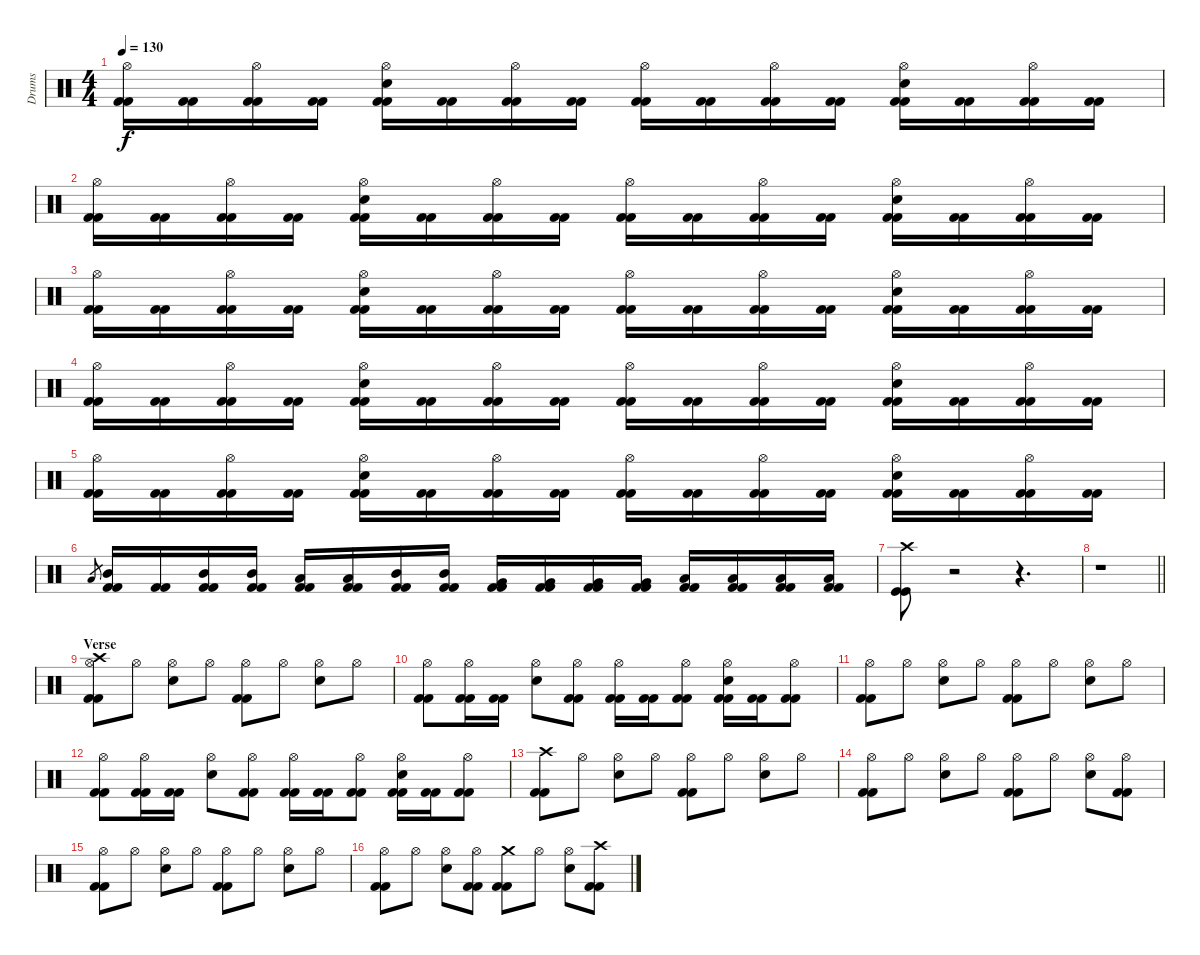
\track ("Drums" "Drums") {instrument percussion}
\staff {score}
\articulation defaults
\ts (4 4)
\tempo 130
\clef neutral
\ks c
("Hi-Hat (open)" "Kick (hit) 2" "Kick (hit) 2").16{dy f} ("Kick (hit) 2" "Kick (hit) 2").16 ("Hi-Hat (open)" "Kick (hit) 2" "Kick (hit) 2").16 ("Kick (hit) 2" "Kick (hit) 2").16 ("Hi-Hat (open)" "Snare (hit) 2" "Kick (hit) 2" "Kick (hit) 2").16 ("Kick (hit) 2" "Kick (hit) 2").16 ("Hi-Hat (open)" "Kick (hit) 2" "Kick (hit) 2").16 ("Kick (hit) 2" "Kick (hit) 2").16 ("Hi-Hat (open)" "Kick (hit) 2" "Kick (hit) 2").16 ("Kick (hit) 2" "Kick (hit) 2").16 ("Hi-Hat (open)" "Kick (hit) 2" "Kick (hit) 2").16 ("Kick (hit) 2" "Kick (hit) 2").16 ("Hi-Hat (open)" "Snare (hit) 2" "Kick (hit) 2" "Kick (hit) 2").16 ("Kick (hit) 2" "Kick (hit) 2").16 ("Hi-Hat (open)" "Kick (hit) 2" "Kick (hit) 2").16 ("Kick (hit) 2" "Kick (hit) 2").16 |
("Hi-Hat (open)" "Kick (hit) 2" "Kick (hit) 2").16 ("Kick (hit) 2" "Kick (hit) 2").16 ("Hi-Hat (open)" "Kick (hit) 2" "Kick (hit) 2").16 ("Kick (hit) 2" "Kick (hit) 2").16 ("Hi-Hat (open)" "Snare (hit) 2" "Kick (hit) 2" "Kick (hit) 2").16 ("Kick (hit) 2" "Kick (hit) 2").16 ("Hi-Hat (open)" "Kick (hit) 2" "Kick (hit) 2").16 ("Kick (hit) 2" "Kick (hit) 2").16 ("Hi-Hat (open)" "Kick (hit) 2" "Kick (hit) 2").16 ("Kick (hit) 2" "Kick (hit) 2").16 ("Hi-Hat (open)" "Kick (hit) 2" "Kick (hit) 2").16 ("Kick (hit) 2" "Kick (hit) 2").16 ("Hi-Hat (open)" "Snare (hit) 2" "Kick (hit) 2" "Kick (hit) 2").16 ("Kick (hit) 2" "Kick (hit) 2").16 ("Hi-Hat (open)" "Kick (hit) 2" "Kick (hit) 2").16 ("Kick (hit) 2" "Kick (hit) 2").16 |
("Hi-Hat (open)" "Kick (hit) 2" "Kick (hit) 2").16 ("Kick (hit) 2" "Kick (hit) 2").16 ("Hi-Hat (open)" "Kick (hit) 2" "Kick (hit) 2").16 ("Kick (hit) 2" "Kick (hit) 2").16 ("Hi-Hat (open)" "Snare (hit) 2" "Kick (hit) 2" "Kick (hit) 2").16 ("Kick (hit) 2" "Kick (hit) 2").16 ("Hi-Hat (open)" "Kick (hit) 2" "Kick (hit) 2").16 ("Kick (hit) 2" "Kick (hit) 2").16 ("Hi-Hat (open)" "Kick (hit) 2" "Kick (hit) 2").16 ("Kick (hit) 2" "Kick (hit) 2").16 ("Hi-Hat (open)" "Kick (hit) 2" "Kick (hit) 2").16 ("Kick (hit) 2" "Kick (hit) 2").16 ("Hi-Hat (open)" "Snare (hit) 2" "Kick (hit) 2" "Kick (hit) 2").16 ("Kick (hit) 2" "Kick (hit) 2").16 ("Hi-Hat (open)" "Kick (hit) 2" "Kick (hit) 2").16 ("Kick (hit) 2" "Kick (hit) 2").16 |
("Hi-Hat (open)" "Kick (hit) 2" "Kick (hit) 2").16 ("Kick (hit) 2" "Kick (hit) 2").16 ("Hi-Hat (open)" "Kick (hit) 2" "Kick (hit) 2").16 ("Kick (hit) 2" "Kick (hit) 2").16 ("Hi-Hat (open)" "Snare (hit) 2" "Kick (hit) 2" "Kick (hit) 2").16 ("Kick (hit) 2" "Kick (hit) 2").16 ("Hi-Hat (open)" "Kick (hit) 2" "Kick (hit) 2").16 ("Kick (hit) 2" "Kick (hit) 2").16 ("Hi-Hat (open)" "Kick (hit) 2" "Kick (hit) 2").16 ("Kick (hit) 2" "Kick (hit) 2").16 ("Hi-Hat (open)" "Kick (hit) 2" "Kick (hit) 2").16 ("Kick (hit) 2" "Kick (hit) 2").16 ("Hi-Hat (open)" "Snare (hit) 2" "Kick (hit) 2" "Kick (hit) 2").16 ("Kick (hit) 2" "Kick (hit) 2").16 ("Hi-Hat (open)" "Kick (hit) 2" "Kick (hit) 2").16 ("Kick (hit) 2" "Kick (hit) 2").16 |
("Hi-Hat (open)" "Kick (hit) 2" "Kick (hit) 2").16 ("Kick (hit) 2" "Kick (hit) 2").16 ("Hi-Hat (open)" "Kick (hit) 2" "Kick (hit) 2").16 ("Kick (hit) 2" "Kick (hit) 2").16 ("Hi-Hat (open)" "Snare (hit) 2" "Kick (hit) 2" "Kick (hit) 2").16 ("Kick (hit) 2" "Kick (hit) 2").16 ("Hi-Hat (open)" "Kick (hit) 2" "Kick (hit) 2").16 ("Kick (hit) 2" "Kick (hit) 2").16 ("Hi-Hat (open)" "Kick (hit) 2" "Kick (hit) 2").16 ("Kick (hit) 2" "Kick (hit) 2").16 ("Hi-Hat (open)" "Kick (hit) 2" "Kick (hit) 2").16 ("Kick (hit) 2" "Kick (hit) 2").16 ("Hi-Hat (open)" "Snare (hit) 2" "Kick (hit) 2" "Kick (hit) 2").16 ("Kick (hit) 2" "Kick (hit) 2").16 ("Hi-Hat (open)" "Kick (hit) 2" "Kick (hit) 2").16 ("Kick (hit) 2" "Kick (hit) 2").16 |
"Low Tom (hit)".8{gr} ("Mid Tom (hit)" "Kick (hit) 2" "Kick (hit) 2").16 ("Kick (hit) 2" "Kick (hit) 2").16 ("Mid Tom (hit)" "Kick (hit) 2" "Kick (hit) 2").16 ("Mid Tom (hit)" "Kick (hit) 2" "Kick (hit) 2").16 ("Low Tom (hit)" "Kick (hit) 2" "Kick (hit) 2").16 ("Low Tom (hit)" "Kick (hit) 2" "Kick (hit) 2").16 ("Mid Tom (hit)" "Kick (hit) 2" "Kick (hit) 2").16 ("Mid Tom (hit)" "Kick (hit) 2" "Kick (hit) 2").16 ("Very Low Tom (hit)" "Kick (hit) 2" "Kick (hit) 2").16 ("Very Low Tom (hit)" "Kick (hit) 2" "Kick (hit) 2").16 ("Very Low Tom (hit)" "Kick (hit) 2" "Kick (hit) 2").16 ("Very Low Tom (hit)" "Kick (hit) 2" "Kick (hit) 2").16 ("Low Tom (hit)" "Kick (hit) 2" "Kick (hit) 2").16 ("Low Tom (hit)" "Kick (hit) 2" "Kick (hit) 2").16 ("Low Floor Tom (hit)" "Kick (hit) 2" "Kick (hit) 2").16 ("Low Floor Tom (hit)" "Kick (hit) 2" "Kick (hit) 2").16 |
("Crash high (hit)" "Kick (hit)" "Kick (hit)").8 r.2{volume 0} r.4{d volume 16} |
\barLineRight lightlight
r.1 |
\section ("" "Verse")
("Crash high (hit)" "Hi-Hat (open)" "Kick (hit) 2" "Kick (hit) 2").8 "Hi-Hat (open)".8 ("Hi-Hat (open)" "Snare (hit) 2").8 "Hi-Hat (open)".8 ("Hi-Hat (open)" "Kick (hit) 2" "Kick (hit) 2").8 "Hi-Hat (open)".8 ("Hi-Hat (open)" "Snare (hit) 2").8 "Hi-Hat (open)".8 |
("Hi-Hat (open)" "Kick (hit) 2" "Kick (hit) 2").8 ("Hi-Hat (open)" "Kick (hit) 2" "Kick (hit) 2").16 ("Kick (hit) 2" "Kick (hit) 2").16 ("Hi-Hat (open)" "Snare (hit) 2").8 ("Hi-Hat (open)" "Kick (hit) 2" "Kick (hit) 2").8 ("Hi-Hat (open)" "Kick (hit) 2" "Kick (hit) 2").16 ("Kick (hit) 2" "Kick (hit) 2").16 ("Hi-Hat (open)" "Kick (hit) 2" "Kick (hit) 2").8 ("Hi-Hat (open)" "Snare (hit) 2" "Kick (hit) 2" "Kick (hit) 2").16 ("Kick (hit) 2" "Kick (hit) 2").16 ("Hi-Hat (open)" "Kick (hit) 2" "Kick (hit) 2").8 |
("Hi-Hat (open)" "Kick (hit) 2" "Kick (hit) 2").8 "Hi-Hat (open)".8 ("Hi-Hat (open)" "Snare (hit) 2").8 "Hi-Hat (open)".8 ("Hi-Hat (open)" "Kick (hit) 2" "Kick (hit) 2").8 "Hi-Hat (open)".8 ("Hi-Hat (open)" "Snare (hit) 2").8 "Hi-Hat (open)".8 |
("Hi-Hat (open)" "Kick (hit) 2" "Kick (hit) 2").8 ("Hi-Hat (open)" "Kick (hit) 2" "Kick (hit) 2").16 ("Kick (hit) 2" "Kick (hit) 2").16 ("Hi-Hat (open)" "Snare (hit) 2").8 ("Hi-Hat (open)" "Kick (hit) 2" "Kick (hit) 2").8 ("Hi-Hat (open)" "Kick (hit) 2" "Kick (hit) 2").16 ("Kick (hit) 2" "Kick (hit) 2").16 ("Hi-Hat (open)" "Kick (hit) 2" "Kick (hit) 2").8 ("Hi-Hat (open)" "Snare (hit) 2" "Kick (hit) 2" "Kick (hit) 2").16 ("Kick (hit) 2" "Kick (hit) 2").16 ("Hi-Hat (open)" "Kick (hit) 2" "Kick (hit) 2").8 |
("Crash high (hit)" "Kick (hit) 2" "Kick (hit) 2").8 "Hi-Hat (open)".8 ("Hi-Hat (open)" "Snare (hit) 2").8 "Hi-Hat (open)".8 ("Hi-Hat (open)" "Kick (hit) 2" "Kick (hit) 2").8 "Hi-Hat (open)".8 ("Hi-Hat (open)" "Snare (hit) 2").8 "Hi-Hat (open)".8 |
("Hi-Hat (open)" "Kick (hit) 2" "Kick (hit) 2").8 "Hi-Hat (open)".8 ("Hi-Hat (open)" "Snare (hit) 2").8 "Hi-Hat (open)".8 ("Hi-Hat (open)" "Kick (hit) 2" "Kick (hit) 2").8 "Hi-Hat (open)".8 ("Hi-Hat (open)" "Snare (hit) 2").8 ("Hi-Hat (open)" "Kick (hit) 2" "Kick (hit) 2").8 |
("Hi-Hat (open)" "Kick (hit) 2" "Kick (hit) 2").8 "Hi-Hat (open)".8 ("Hi-Hat (open)" "Snare (hit) 2").8 "Hi-Hat (open)".8 ("Hi-Hat (open)" "Kick (hit) 2" "Kick (hit) 2").8 "Hi-Hat (open)".8 ("Hi-Hat (open)" "Snare (hit) 2").8 "Hi-Hat (open)".8 |
("Hi-Hat (open)" "Kick (hit) 2" "Kick (hit) 2").8 "Hi-Hat (open)".8 ("Hi-Hat (open)" "Snare (hit) 2").8 ("Hi-Hat (open)" "Kick (hit) 2" "Kick (hit) 2").8 ("Crash medium (hit)" "Kick (hit) 2" "Kick (hit) 2").8 "Hi-Hat (open)".8 ("Hi-Hat (open)" "Snare (hit) 2").8 ("Crash high (hit)" "Kick (hit) 2" "Kick (hit) 2").8
